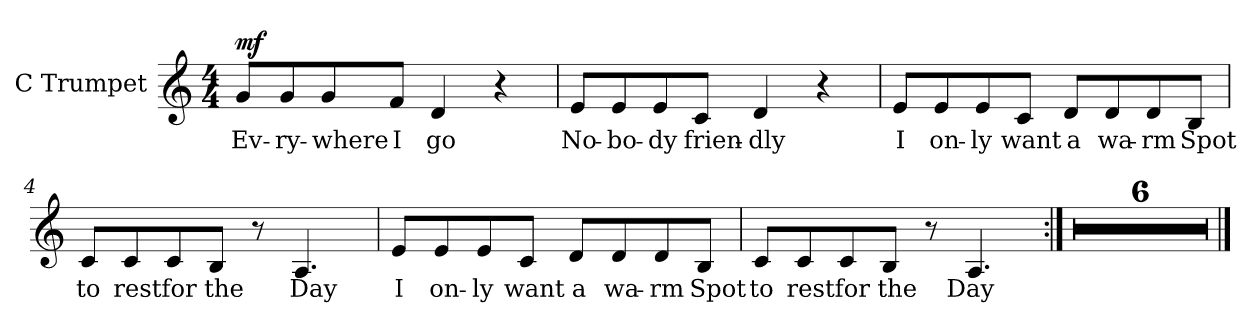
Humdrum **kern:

**kern	**text	**dynam
*part1	*part1	*part1
*staff1	*staff1	*staff1
*I"C Trumpet	*	*
*I'Tpt	*	*
*clefG2	*	*
*k[]	*	*
*C:	*	*
*M4/4	*	*
=1	=1	=1
!	!	!LO:DY:b
8g/L	Ev-	mf
8g/	ry-	.
8g/	-where	.
8f/J	I	.
4d/	go	.
4r	.	.
=2	=2	=2
8e/L	No-	.
8e/	bo-	.
8e/	-dy	.
8c/J	frien-	.
4d/	-dly	.
4r	.	.
=3	=3	=3
8e/L	I	.
8e/	on-	.
8e/	-ly	.
8c/J	want	.
8d/L	a	.
8d/	wa-	.
8d/	-rm	.
8B/J	Spot	.
=4	=4	=4
8c/L	to	.
8c/	rest	.
8c/	for	.
8B/J	the	.
8r	.	.
4.A/	Day	.
=5	=5	=5
8e/L	I	.
8e/	on-	.
8e/	-ly	.
8c/J	want	.
8d/L	a	.
8d/	wa-	.
8d/	-rm	.
8B/J	Spot	.
=6	=6	=6
8c/L	to	.
8c/	rest	.
8c/	for	.
8B/J	the	.
8r	.	.
4.A/	Day	.
=7:|!	=7:|!	=7:|!
1r	.	.
=8	=8	=8
1r	.	.
=9	=9	=9
1r	.	.
=10	=10	=10
1r	.	.
=11	=11	=11
1r	.	.
=12	=12	=12
1r	.	.
==	==	==
*-	*-	*-
